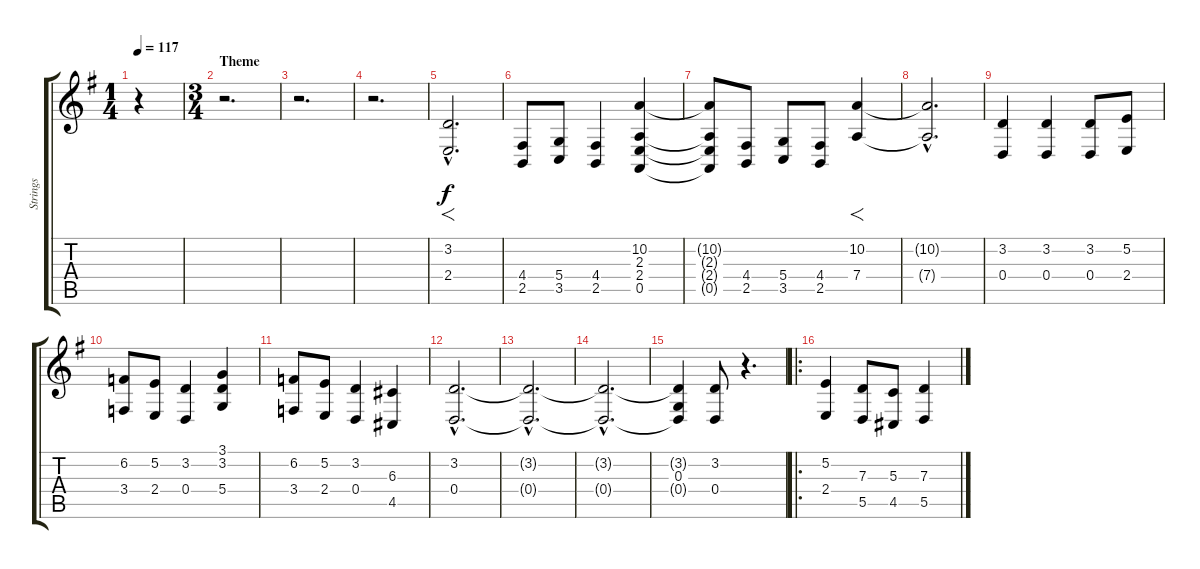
\track ("Strings" "Strings") {instrument stringensemble1}
\staff {score tabs}
\tuning (E4 B3 G3 D3 A2 E2) {hide}
\ts (1 4)
\tempo 117
\clef g2
\ks g
r.4{dy f instrument stringensemble1} |
\ts (3 4)
\section ("" "Theme")
r.2{d} |
r.2{d} |
r.2{d} |
(3.2{hac} 2.4{hac}).2{f d} |
(4.4 2.5).8 (5.4 3.5).8 (4.4 2.5).4 (10.2 2.3 2.4 0.5).4 |
(10.2{t} 2.3{t} 2.4{t} 0.5{t}).8 (4.4 2.5).8 (5.4 3.5).8 (4.4 2.5).8 (10.2 7.4).4{f} |
(10.2{hac t} 7.4{hac t}).2{d} |
(3.2 0.4).4 (3.2 0.4).4 (3.2 0.4).8 (5.2 2.4).8 |
(6.2 3.4).8 (5.2 2.4).8 (3.2 0.4).4 (3.1 3.2 5.4).4 |
(6.2 3.4).8 (5.2 2.4).8 (3.2 0.4).4 (6.3 4.5).4 |
(3.2{hac} 0.4{hac}).2{d} |
(3.2{hac t} 0.4{hac t}).2{d} |
(3.2{hac t} 0.4{hac t}).2{d} |
(3.2{t} 0.3 0.4{t}).4 (3.2 0.4).8 r.4{d} |
\ro
(5.2 2.4).4 (7.3 5.5).8 (5.3 4.5).8 (7.3 5.5).4
